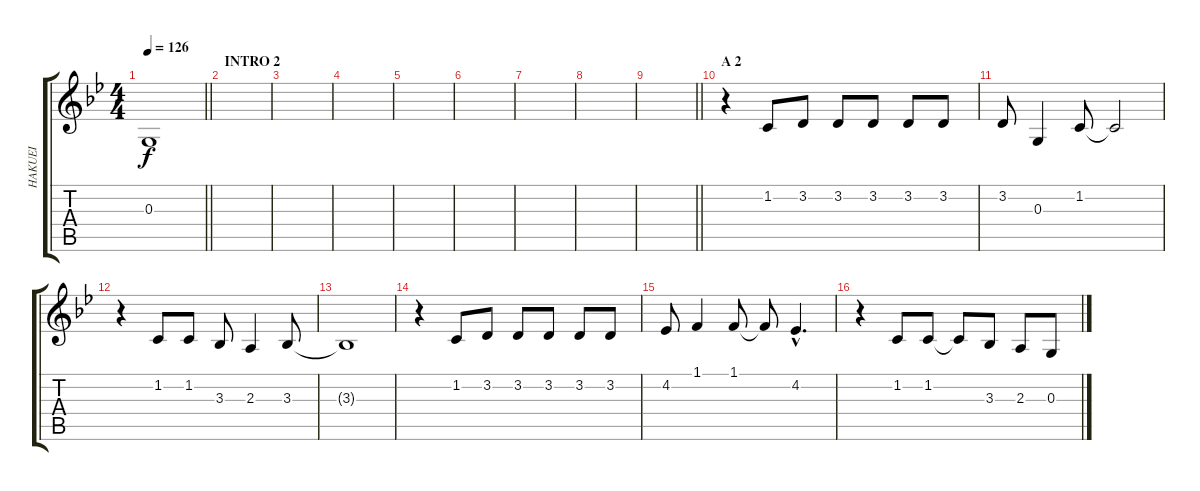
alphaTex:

\track ("HAKUEI" "HAKUEI") {instrument oboe}
\staff {score tabs}
\tuning (E4 B3 G3 D3 A2 E2) {hide}
\ts (4 4)
\tempo 126
\clef g2
\barLineRight lightlight
\ks bb
0.3{t}.1{dy f} |
\section ("" "INTRO 2")
|
|
|
|
|
|
|
\barLineRight lightlight
|
\section ("" "A 2")
r.4 1.2.8 3.2.8 3.2.8 3.2.8 3.2.8 3.2.8 |
3.2.8 0.3.4 1.2.8 1.2{t}.2 |
r.4 1.2.8 1.2.8 3.3.8 2.3.4 3.3.8 |
3.3{t}.1 |
r.4 1.2.8 3.2.8 3.2.8 3.2.8 3.2.8 3.2.8 |
4.2.8 1.1.4 1.1.8 1.1{t}.8 4.2{hac}.4{d} |
r.4 1.2.8 1.2.8 1.2{t}.8 3.3.8 2.3.8 0.3.8
